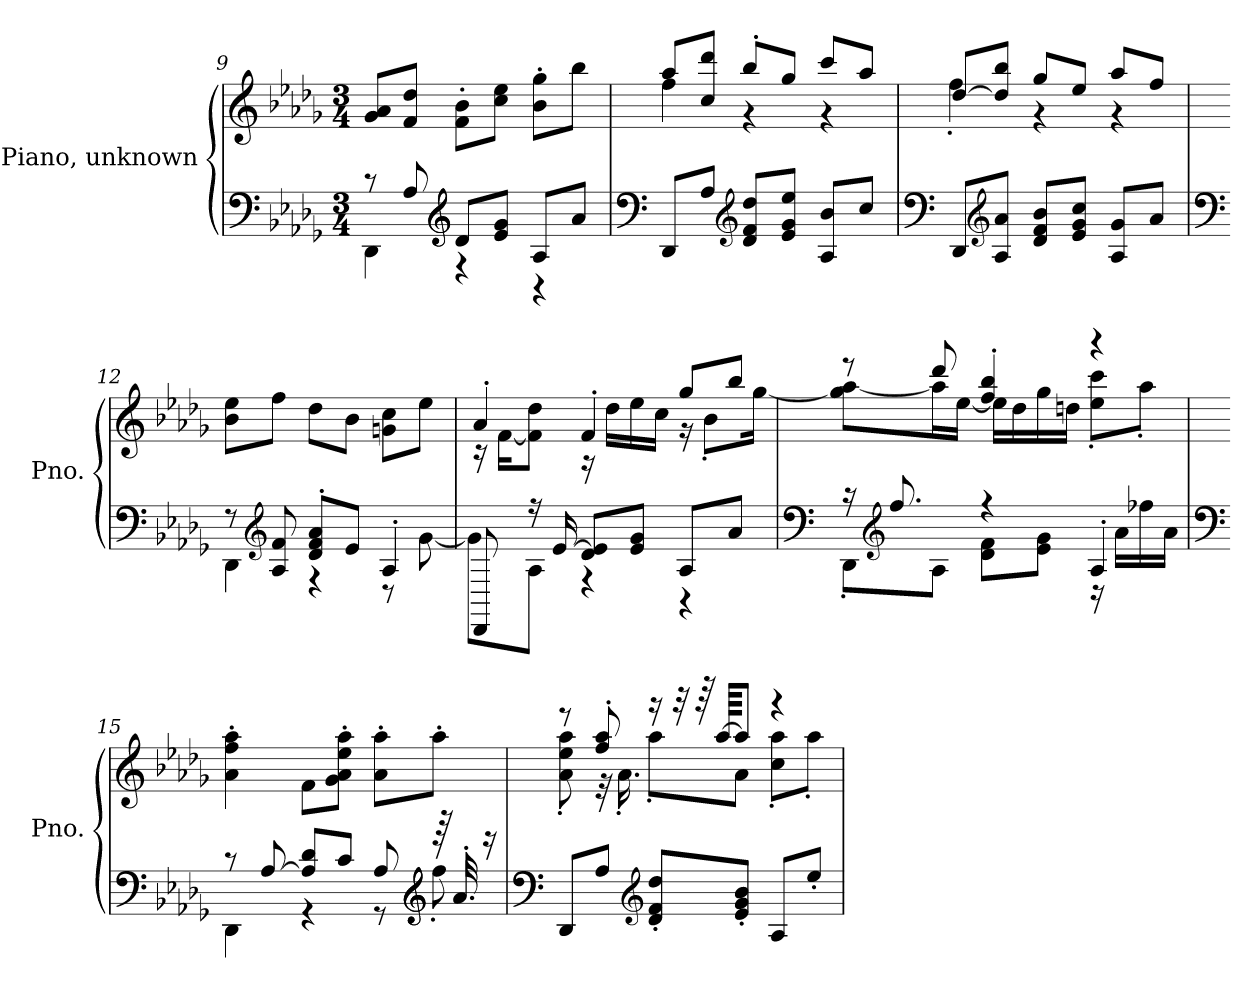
**kern	**kern
*part1	*part1
*staff2	*staff1
*I"Piano, unknown	*
*I'Pno.	*
!!LO:LB:g=z
*clefF4	*clefG2
*k[b-e-a-d-g-]	*k[b-e-a-d-g-]
*M3/4	*M3/4
=9	=9
*^	*
8r	4DD-\	8g-/ 8a-/L
8A-/	.	8f/ 8dd-/J
*clefG2	*	*
8d-/L	4r	8f\' 8b-\'L
8e-/ 8g-/J	.	8cc\ 8ee-\J
8A-/L	4r	8b-\' 8gg-\'L
8a-/J	.	8bb-\J
*v	*v	*
=10	=10
*clefF4	*
*	*^
8DD-/L	8aa-/L	4ff\
8A-/J	8cc/ 8ddd-/J	.
*clefG2	*	*
8d-/ 8f/ 8dd-/L	8bb-'/L	4r
8e-/ 8g-/ 8ee-/J	8gg-/J	.
8A-/ 8b-/L	8ccc/L	4r
8cc/J	8aa-/J	.
=11	=11	=11
*clefF4	*	*
8DD-/L	[8dd-/L	4ff'\
*clefG2	*	*
8A-/ 8a-/J	8dd-/] 8bb-/J	.
8d-/ 8f/ 8b-/L	8gg-/L	4r
8e-/ 8g-/ 8cc/J	8ee-/J	.
8A-/ 8g-/L	8aa-/L	4r
8a-/J	8ff/J	.
*	*v	*v
=12	=12
*clefF4	*
*^	*
8r	4DD-\	8b-\ 8ee-\L
*clefG2	*	*
8A-/ 8f/	.	8ff\J
8d-/' 8f/' 8a-/'L	4r	8dd-\L
8e-/J	.	8b-\J
4A-'/	8r	8gn\ 8cc\L
.	[8g-\	8ee-\J
!!LO:LB:g=z
=13	=13	=13
*	*	*^
8DD-/	8g-\L]	4a-'/	16r
.	.	.	[16f\KL
16r	8A-\J	.	8f\] 8dd-\J
[16e-/	.	.	.
8d-/ 8e-/]L	4r	4f'/	16r
.	.	.	16dd-\LL
8e-/ 8g-/J	.	.	16ee-\
.	.	.	16cc\JJ
8A-/L	4r	8gg-/L	16r
.	.	.	8b-'\L
8a-/J	.	8bb-/J	.
.	.	.	[16gg-\Jk
=14	=14	=14	=14
*clefF4	*	*	*
16r	8DD-'\L	8r	8gg-\] [8aa-\L
*clefG2	*	*	*
8.ff/	.	.	.
.	8A-\J	8ddd-/	16aa-\L]
.	.	.	[16ee-\JJ
4r	8d-\ 8f\L	4ff/' 4bb-/'	16ee-\LL]
.	.	.	16dd-\
.	8e-\ 8g-\J	.	16gg-\
.	.	.	16ddn\JJ
4A-'/	16r	4r	8ee-\' 8ccc\'L
.	16a-\LL	.	.
.	16ff-X\	.	8aa-'\J
.	16a-\JJ	.	.
*	*	*v	*v
!!LO:LB:g=z
=15	=15	=15
*clefF4	*	*
8r	4DD-\	4a-\' 4ff\' 4aa-\'
[8A-/	.	.
8A-/] 8d-/L	4r	8f\L
8c/J	.	8g-\' 8a-\' 8ee-\' 8aa-\'J
8A-/	8r	8a-\' 8aa-\'L
*clefG2	*	*
64r	8ff'\	8aa-'\J
32.a-'/	.	.
16r	.	.
*v	*v	*
=16	=16
*clefF4	*
*	*^
8DD-/L	8r	8a-\' 8ee-\' 8aa-\'
8A-/J	8ff/' 8aa-/'	32r
.	.	16.a-'\
*clefG2	*	*
8d-/' 8f/' 8dd-/'L	16r	8aa-'\L
.	32r	.
.	64r	.
.	[64aa-/KKKL	.
8e-/' 8g-/' 8b-/'J	8aa-/J]	8a-\J
8A-/L	4r	8cc\' 8aa-\'L
8ee-'/J	.	8aa-'\J
*	*v	*v
=	=
*-	*-
